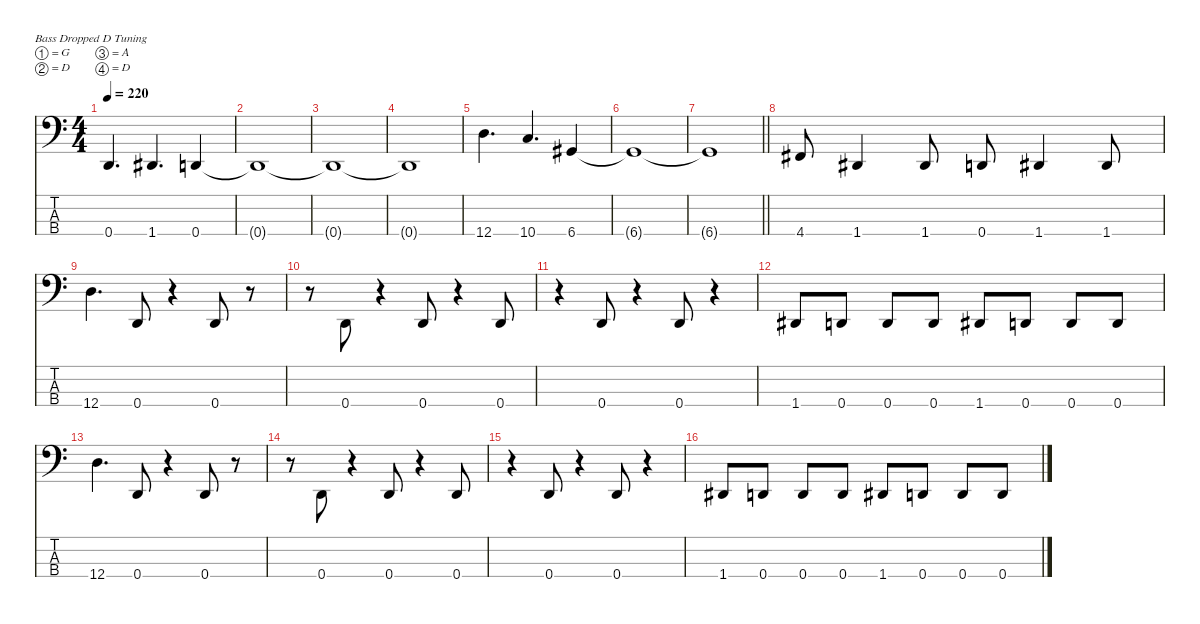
\defaultSystemsLayout 4
\hideDynamics
\bracketExtendMode nobrackets
\singleTrackTrackNamePolicy hidden
\multiTrackTrackNamePolicy hidden
\firstSystemTrackNameMode fullname
\firstSystemTrackNameOrientation horizontal
\otherSystemsTrackNameOrientation horizontal
\track ("Bass" "el.bs.") {instrument electricbassfinger}
\staff {score tabs}
\tuning (G2 D2 A1 D1)
\ts (4 4)
\tempo 220
\clef f4
\ks c
0.4.4{d dy ff beam Up} 1.4{acc #}.4{d beam Up} 0.4.4{beam Up} |
0.4{t}.1{dy f beam Up} |
0.4{t}.1{beam Up} |
0.4{t}.1{beam Up} |
12.4.4{d dy ff beam Down} 10.4.4{d beam Up} 6.4{acc #}.4{beam Up} |
6.4{t acc #}.1{dy f beam Up} |
\barLineRight lightlight
6.4{t acc #}.1{beam Up} |
4.4{acc #}.8{instrument electricbassfinger beam Up} 1.4{acc #}.4{beam Up} 1.4{acc #}.8{beam Up} 0.4.8{beam Up} 1.4{acc #}.4{beam Up} 1.4{acc #}.8{beam Up} |
12.4.4{d beam Down} 0.4.8{beam Up} r.4{beam Up} 0.4.8{beam Up} r.8{beam Up} |
r.8{beam Down} 0.4.8{beam Up} r.4{beam Up} 0.4.8{beam Up} r.4{beam Up} 0.4.8{beam Up} |
r.4{beam Down} 0.4.8{beam Up} r.4{beam Up} 0.4.8{beam Up} r.4{beam Up} |
1.4{acc #}.8{beam Up} 0.4.8{beam Up} 0.4.8{beam Up} 0.4.8{beam Up} 1.4{acc #}.8{beam Up} 0.4.8{beam Up} 0.4.8{beam Up} 0.4.8{beam Up} |
12.4.4{d beam Down} 0.4.8{beam Up} r.4{beam Up} 0.4.8{beam Up} r.8{beam Up} |
r.8{beam Down} 0.4.8{beam Up} r.4{beam Up} 0.4.8{beam Up} r.4{beam Up} 0.4.8{beam Up} |
r.4{beam Down} 0.4.8{beam Up} r.4{beam Up} 0.4.8{beam Up} r.4{beam Up} |
1.4{acc #}.8{beam Up} 0.4.8{beam Up} 0.4.8{beam Up} 0.4.8{beam Up} 1.4{acc #}.8{beam Up} 0.4.8{beam Up} 0.4.8{beam Up} 0.4.8{beam Up}
